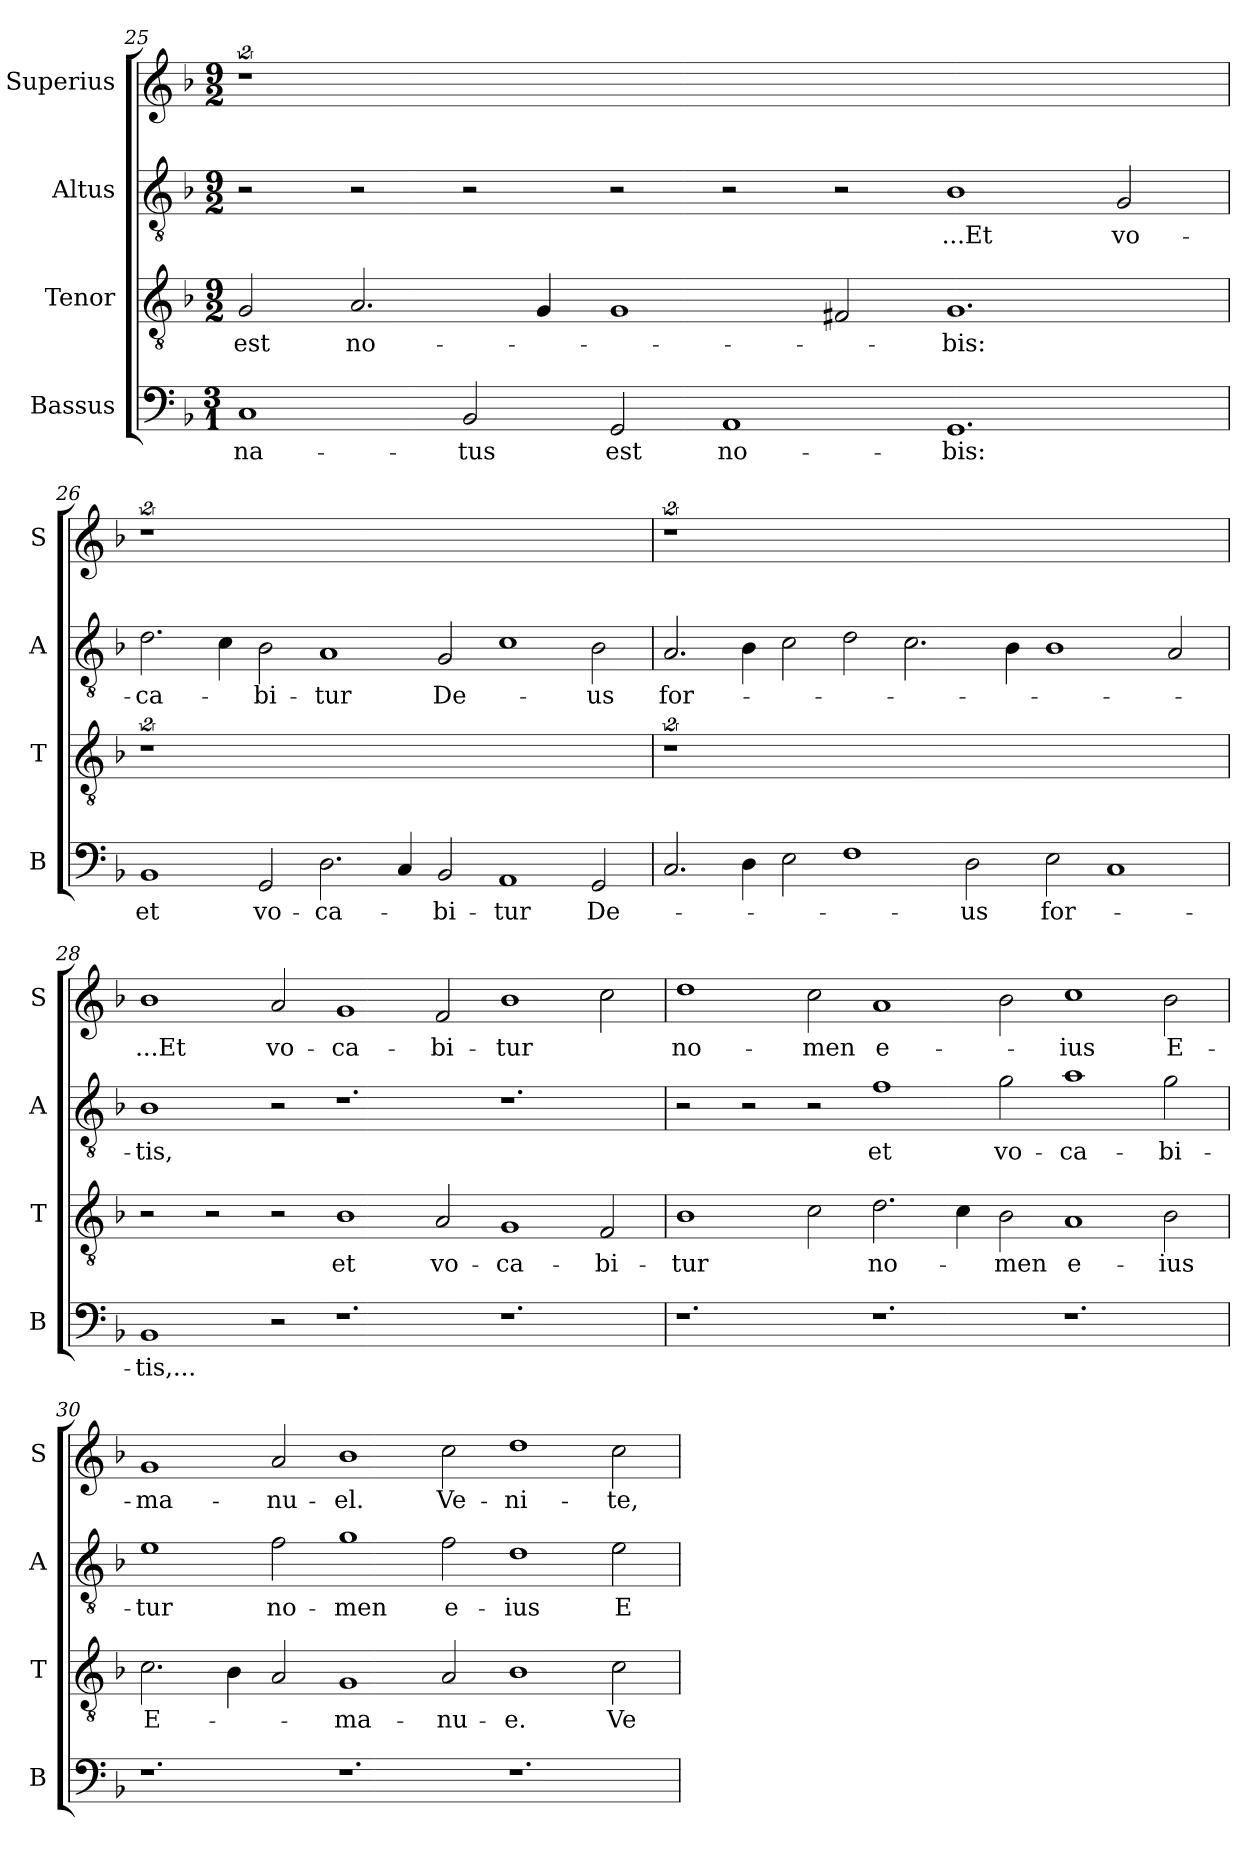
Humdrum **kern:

**kern	**text	**kern	**text	**kern	**text	**kern	**text
*part4	*part4	*part3	*part3	*part2	*part2	*part1	*part1
*staff4	*staff4	*staff3	*staff3	*staff2	*staff2	*staff1	*staff1
*I"Bassus	*	*I"Tenor	*	*I"Altus	*	*I"Superius	*
*I'B	*	*I'T	*	*I'A	*	*I'S	*
*clefF4	*	*clefGv2	*	*clefGv2	*	*clefG2	*
*k[b-]	*	*k[b-]	*	*k[b-]	*	*k[b-]	*
*M3/1	*	*M9/2	*	*M9/2	*	*M9/2	*
=25	=25	=25	=25	=25	=25	=25	=25
1C	na-	2G	est	2r	.	2%9r	.
.	.	2.A	no-	2r	.	.	.
2BB-	-tus	.	.	2r	.	.	.
.	.	4G	.	.	.	.	.
2GG	est	1G	.	2r	.	.	.
1AA	no-	.	.	2r	.	.	.
.	.	2F#X	.	2r	.	.	.
1.GG	-bis:	1.G	-bis:	1B-	...Et	.	.
.	.	.	.	2G	vo-	.	.
=26	=26	=26	=26	=26	=26	=26	=26
1BB-	et	2%9r	.	2.d	-ca-	2%9r	.
.	.	.	.	4c	.	.	.
2GG	vo-	.	.	2B-	-bi-	.	.
2.D	-ca-	.	.	1A	-tur	.	.
4C	.	.	.	.	.	.	.
2BB-	-bi-	.	.	2G	De-	.	.
1AA	-tur	.	.	1c	.	.	.
2GG	De-	.	.	2B-	-us	.	.
=27	=27	=27	=27	=27	=27	=27	=27
2.C	.	2%9r	.	2.A	for-	2%9r	.
4D	.	.	.	4B-	.	.	.
2E	.	.	.	2c	.	.	.
1F	.	.	.	2d	.	.	.
.	.	.	.	2.c	.	.	.
2D	-us	.	.	.	.	.	.
.	.	.	.	4B-	.	.	.
2E	for-	.	.	1B-	.	.	.
1C	.	.	.	.	.	.	.
.	.	.	.	2A	.	.	.
=28	=28	=28	=28	=28	=28	=28	=28
1BB-	-tis,...	2r	.	1B-	-tis,	1b-	...Et
.	.	2r	.	.	.	.	.
2r	.	2r	.	2r	.	2a	vo-
1.r	.	1B-	et	1.r	.	1g	-ca-
.	.	2A	vo-	.	.	2f	-bi-
1.r	.	1G	-ca-	1.r	.	1b-	-tur
.	.	2F	-bi-	.	.	2cc	.
=29	=29	=29	=29	=29	=29	=29	=29
1.r	.	1B-	-tur	2r	.	1dd	no-
.	.	.	.	2r	.	.	.
.	.	2c	.	2r	.	2cc	-men
1.r	.	2.d	no-	1f	et	1a	e-
.	.	4c	.	.	.	.	.
.	.	2B-	-men	2g	vo-	2b-	.
1.r	.	1A	e-	1a	-ca-	1cc	-ius
.	.	2B-	-ius	2g	-bi-	2b-	E-
=30	=30	=30	=30	=30	=30	=30	=30
1.r	.	2.c	E-	1e	-tur	1g	-ma-
.	.	4B-	.	.	.	.	.
.	.	2A	.	2f	no-	2a	-nu-
1.r	.	1G	-ma-	1g	-men	1b-	-el.
.	.	2A	-nu-	2f	e-	2cc	Ve-
1.r	.	1B-	-e.	1d	-ius	1dd	-ni-
.	.	2c	Ve-	2e	E-	2cc	-te,
=	=	=	=	=	=	=	=
*-	*-	*-	*-	*-	*-	*-	*-
